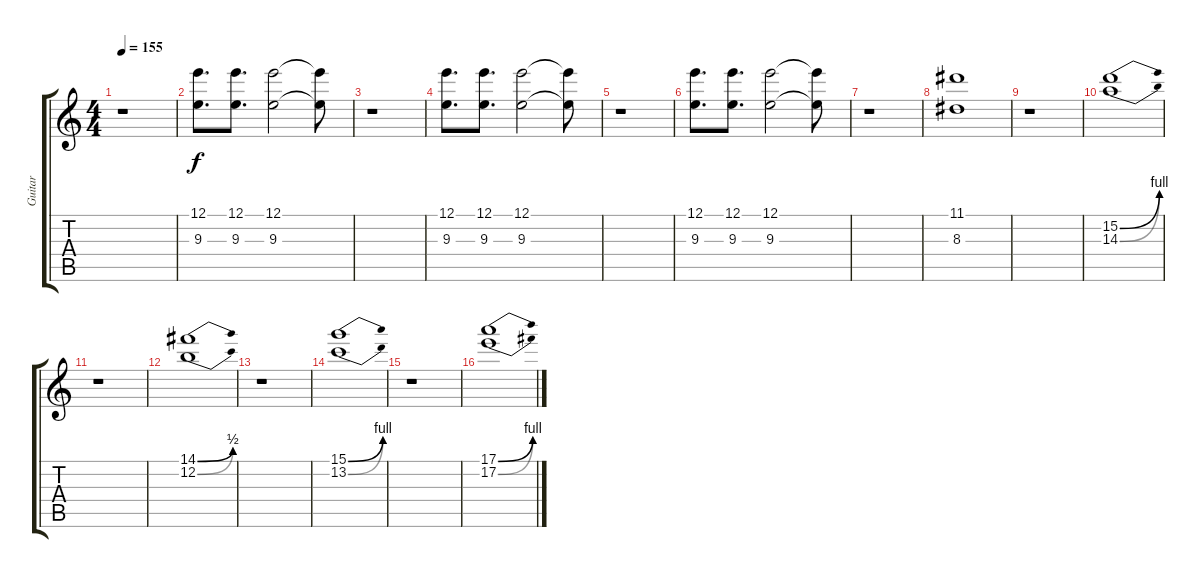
\track ("Guitar" "Guitar") {instrument distortionguitar}
\staff {score tabs}
\tuning (E4 B3 G3 D3 A2 E2) {hide}
\ts (4 4)
\tempo 155
\clef g2
\ks c
r.1{dy f volume 9 instrument distortionguitar} |
(12.1 9.3).8{d} (12.1 9.3).8{d} (12.1 9.3).2 (12.1{t} 9.3{t}).8 |
r.1 |
(12.1 9.3).8{d} (12.1 9.3).8{d} (12.1 9.3).2 (12.1{t} 9.3{t}).8 |
r.1 |
(12.1 9.3).8{d} (12.1 9.3).8{d} (12.1 9.3).2 (12.1{t} 9.3{t}).8 |
r.1 |
(11.1 8.3).1 |
r.1 |
(15.2{be (bend 0 0 60 4)} 14.3{be (bend 0 0 60 4)}).1 |
r.1 |
(14.1{be (bend 0 0 60 2)} 12.2{be (bend 0 0 60 2)}).1 |
r.1 |
(15.1{be (bend 0 0 60 4)} 13.2{be (bend 0 0 60 4)}).1 |
r.1 |
(17.1{be (bend 0 0 60 4)} 17.2{be (bend 0 0 60 4)}).1
